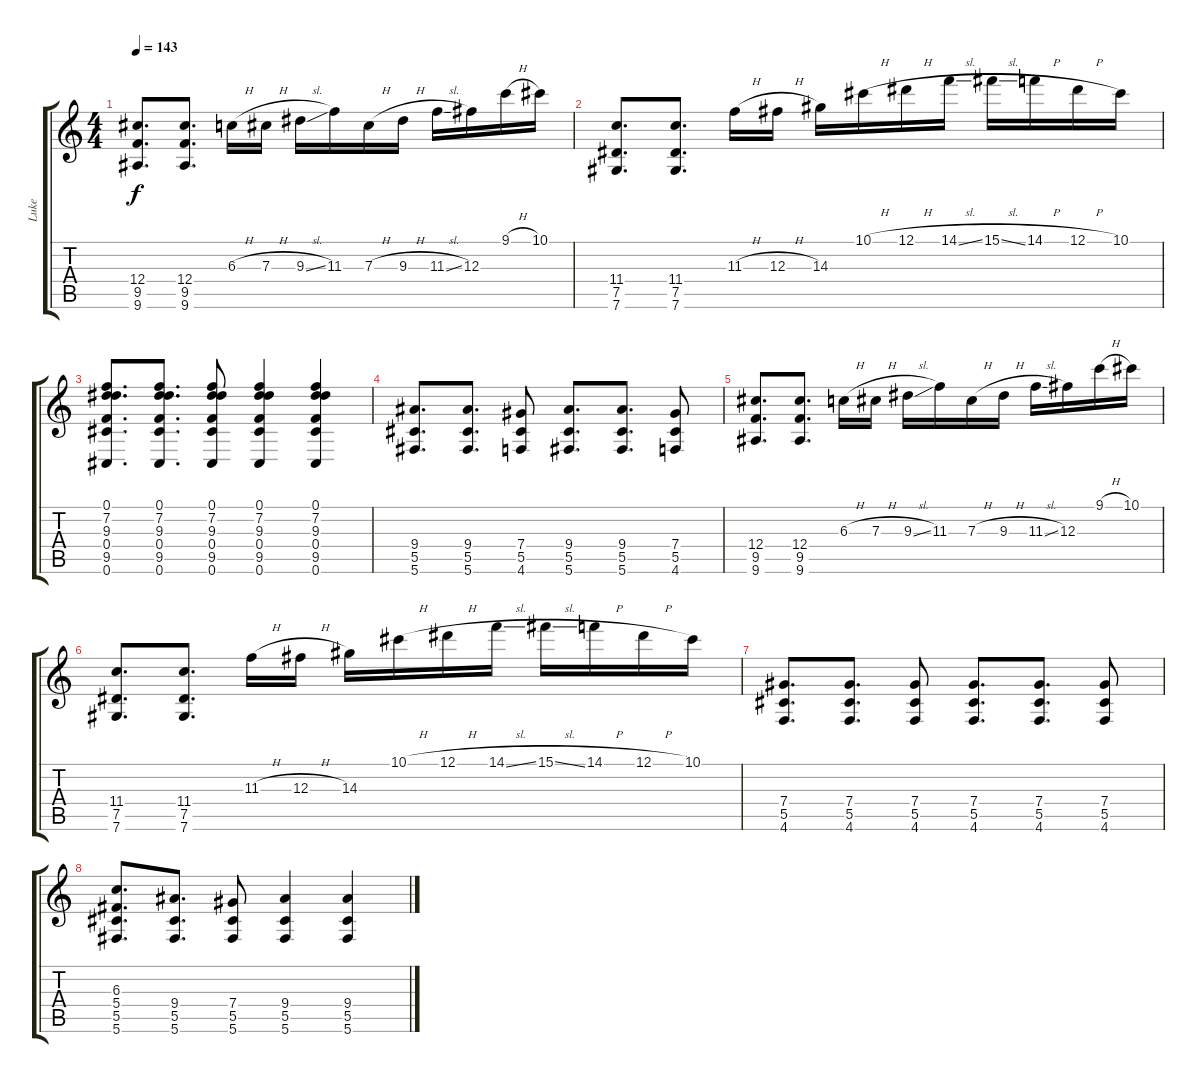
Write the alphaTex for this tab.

\track ("Luke" "Luke") {instrument distortionguitar}
\staff {score tabs}
\tuning (Eb4 Bb3 Gb3 Db3 Ab2 Db2) {hide}
\ts (4 4)
\tempo 143
\clef g2
\ks c
(12.4 9.5 9.6).8{d dy f} (12.4 9.5 9.6).8{d} 6.3{h}.16 7.3{h}.16 9.3{sl}.16 11.3.16 7.3{h}.16 9.3{h}.16 11.3{sl}.16 12.3.16 9.1{h}.16 10.1.16 |
(11.4 7.5 7.6).8{d} (11.4 7.5 7.6).8{d} 11.3{h}.16 12.3{h}.16 14.3.16 10.1{h}.16 12.1{h}.16 14.1{sl}.16 15.1{sl}.16 14.1{h}.16 12.1{h}.16 10.1.16 |
(0.1 7.2 9.3 0.4 9.5 0.6).8{d} (0.1 7.2 9.3 0.4 9.5 0.6).8{d} (0.1 7.2 9.3 0.4 9.5 0.6).8 (0.1 7.2 9.3 0.4 9.5 0.6).4 (0.1 7.2 9.3 0.4 9.5 0.6).4 |
(9.4 5.5 5.6).8{d} (9.4 5.5 5.6).8{d} (7.4 5.5 4.6).8 (9.4 5.5 5.6).8{d} (9.4 5.5 5.6).8{d} (7.4 5.5 4.6).8 |
(12.4 9.5 9.6).8{d} (12.4 9.5 9.6).8{d} 6.3{h}.16 7.3{h}.16 9.3{sl}.16 11.3.16 7.3{h}.16 9.3{h}.16 11.3{sl}.16 12.3.16 9.1{h}.16 10.1.16 |
(11.4 7.5 7.6).8{d} (11.4 7.5 7.6).8{d} 11.3{h}.16 12.3{h}.16 14.3.16 10.1{h}.16 12.1{h}.16 14.1{sl}.16 15.1{sl}.16 14.1{h}.16 12.1{h}.16 10.1.16 |
(7.4 5.5 4.6).8{d} (7.4 5.5 4.6).8{d} (7.4 5.5 4.6).8 (7.4 5.5 4.6).8{d} (7.4 5.5 4.6).8{d} (7.4 5.5 4.6).8 |
(6.3 5.4 5.5 5.6).8{d} (9.4 5.5 5.6).8{d} (7.4 5.5 5.6).8 (9.4 5.5 5.6).4 (9.4 5.5 5.6).4
